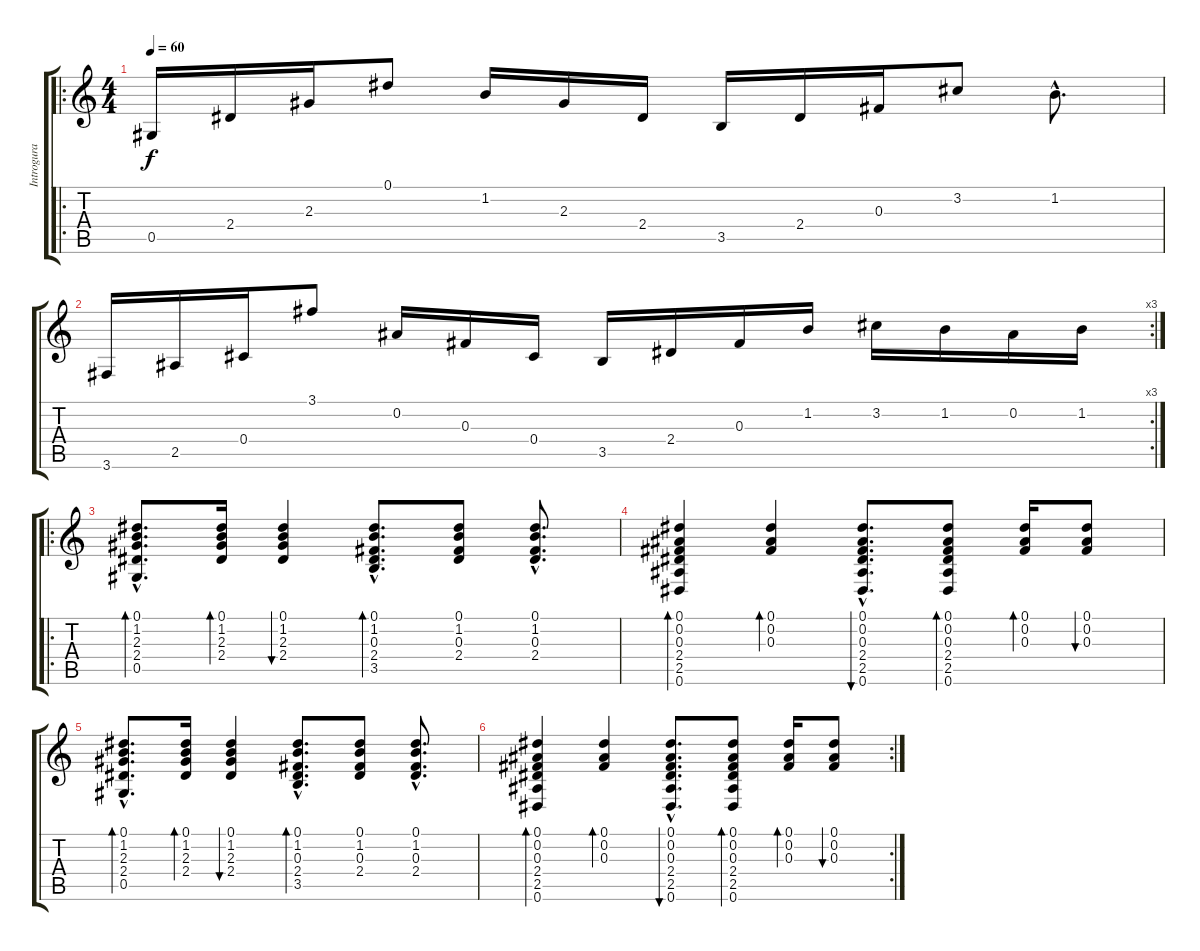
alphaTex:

\track ("Introgura" "Introgura") {instrument acousticguitarnylon}
\staff {score tabs}
\tuning (Eb4 Bb3 Gb3 Db3 Ab2 Eb2) {hide}
\ro
\ts (4 4)
\tempo 60
\clef g2
\ks c
0.5.16{dy f} 2.4.16 2.3.16 0.1.8 1.2.16 2.3.16 2.4.16 3.5.16 2.4.16 0.3.16 3.2.8 1.2{hac}.8{d} |
\rc 3
3.6.16 2.5.16 0.4.16 3.1.8 0.2.16 0.3.16 0.4.16 3.5.16 2.4.16 0.3.16 1.2.16 3.2.16 1.2.16 0.2.16 1.2.16 |
\ro
(0.1{hac} 1.2{hac} 2.3{hac} 2.4{hac} 0.5{hac}).8{d bd 60} (0.1 1.2 2.3 2.4).16{bd 30} (0.1 1.2 2.3 2.4).4{bu 30} (0.1{hac} 1.2{hac} 0.3{hac} 2.4{hac} 3.5{hac}).8{d bd 30} (0.1 1.2 0.3 2.4).8 (0.1{hac} 1.2{hac} 0.3{hac} 2.4{hac}).8{d} |
(0.1 0.2 0.3 2.4 2.5 0.6).4{bd 30} (0.1 0.2 0.3).4{bd 30} (0.1{hac} 0.2{hac} 0.3{hac} 2.4{hac} 2.5{hac} 0.6{hac}).8{d bu 30} (0.1 0.2 0.3 2.4 2.5 0.6).8{bd 30} (0.1 0.2 0.3).16{bd 30} (0.1 0.2 0.3).8{bu 30} |
(0.1{hac} 1.2{hac} 2.3{hac} 2.4{hac} 0.5{hac}).8{d bd 60} (0.1 1.2 2.3 2.4).16{bd 30} (0.1 1.2 2.3 2.4).4{bu 30} (0.1{hac} 1.2{hac} 0.3{hac} 2.4{hac} 3.5{hac}).8{d bd 30} (0.1 1.2 0.3 2.4).8 (0.1{hac} 1.2{hac} 0.3{hac} 2.4{hac}).8{d} |
\rc 2
(0.1 0.2 0.3 2.4 2.5 0.6).4{bd 30} (0.1 0.2 0.3).4{bd 30} (0.1{hac} 0.2{hac} 0.3{hac} 2.4{hac} 2.5{hac} 0.6{hac}).8{d bu 30} (0.1 0.2 0.3 2.4 2.5 0.6).8{bd 30} (0.1 0.2 0.3).16{bd 30} (0.1 0.2 0.3).8{bu 30}
